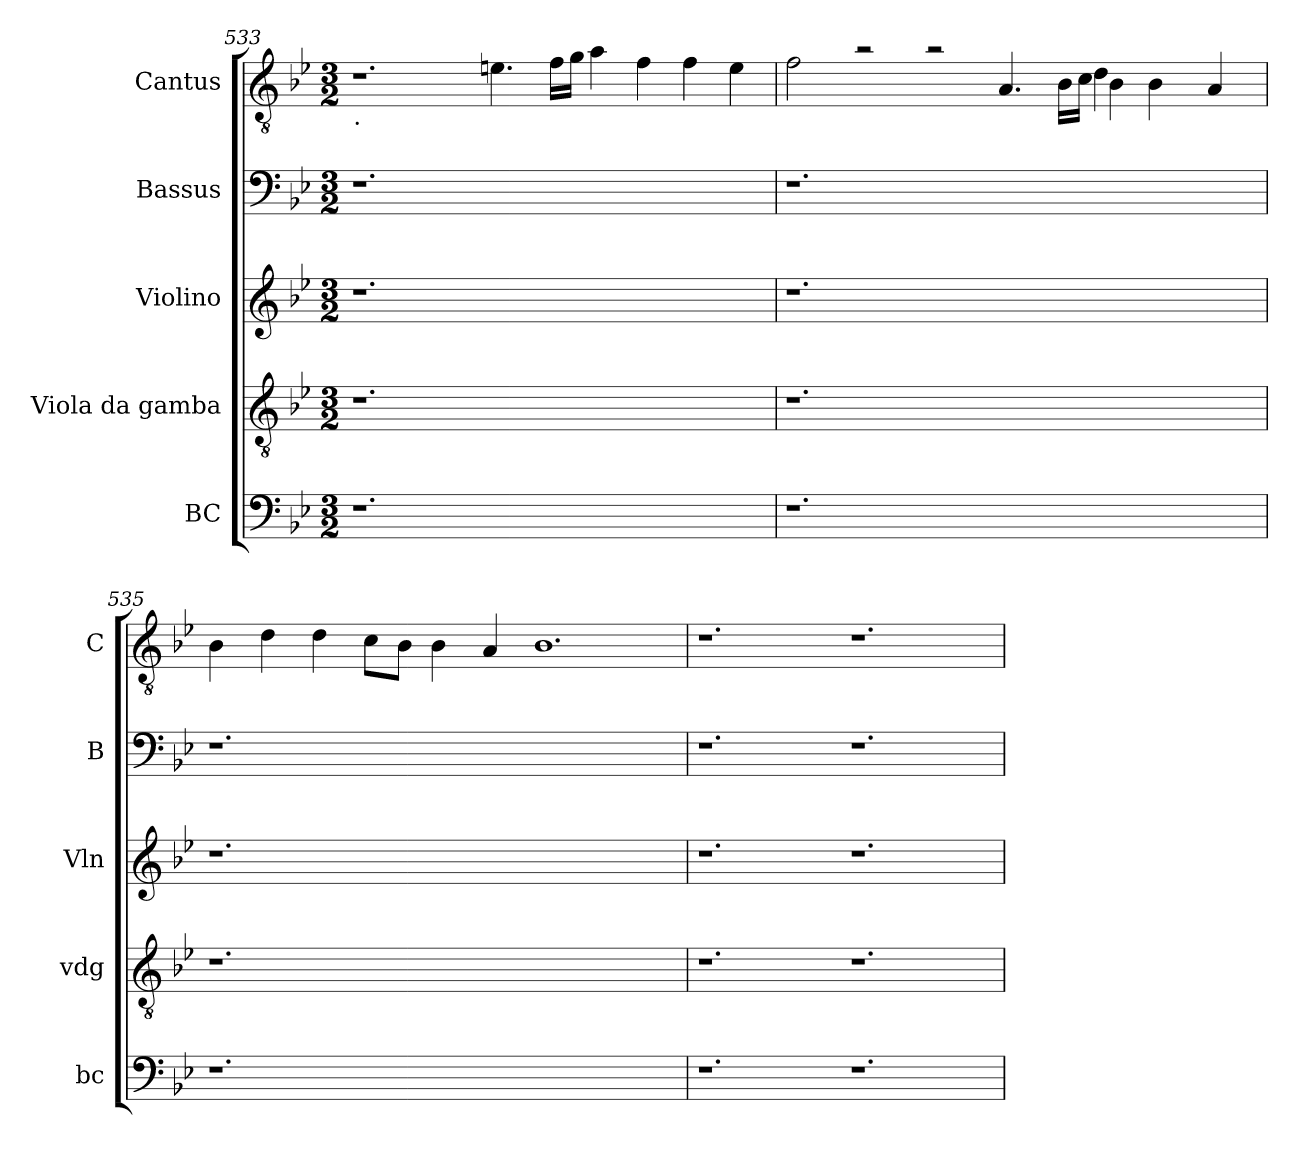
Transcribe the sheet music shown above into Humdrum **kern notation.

**kern	**kern	**kern	**kern	**kern
*part5	*part4	*part3	*part2	*part1
*staff5	*staff4	*staff3	*staff2	*staff1
*I"BC	*I"Viola da gamba	*I"Violino	*I"Bassus	*I"Cantus
*I'bc	*I'vdg	*I'Vln	*I'B	*I'C
!!LO:LB:g=z
*clefF4	*clefGv2	*clefG2	*clefF4	*clefGv2
*k[b-e-]	*k[b-e-]	*k[b-e-]	*k[b-e-]	*k[b-e-]
*B-:	*B-:	*B-:	*B-:	*B-:
*M3/2	*M3/2	*M3/2	*M3/2	*M3/2
=533	=533	=533	=533	=533
!	!	!	!	!LO:TX:b:t=.
1.r	1.r	1.r	1.r	1.r
1.ryy	1.ryy	1.ryy	1.ryy	4.en\
.	.	.	.	16f\LL
.	.	.	.	16g\JJ
.	.	.	.	4a\
.	.	.	.	4f\
.	.	.	.	4f\
.	.	.	.	4e\
=534	=534	=534	=534	=534
*	*	*	*	*^
1.r	1.r	1.r	1.r	2f\	16%31ryy
.	.	.	.	2ra	.
.	.	.	.	2ra	.
1ryy	1ryy	1ryy	1ryy	4.A/	.
.	.	.	.	16B-\LL	.
.	.	.	.	16c\JJ	4d\
.	.	.	.	4B-\	.
.	.	.	.	.	4B-\
.	.	.	.	4..ryy	.
.	.	.	.	.	4A/
8.ryy	8.ryy	8.ryy	8.ryy	.	.
*	*	*	*	*v	*v
=535	=535	=535	=535	=535
1.r	1.r	1.r	1.r	4B-\
.	.	.	.	4d\
.	.	.	.	4d\
.	.	.	.	8c\L
.	.	.	.	8B-\J
.	.	.	.	4B-\
.	.	.	.	4A/
1.ryy	1.ryy	1.ryy	1.ryy	1.B-
=536	=536	=536	=536	=536
1.r	1.r	1.r	1.r	1.r
1.r	1.r	1.r	1.r	1.r
=	=	=	=	=
*-	*-	*-	*-	*-
